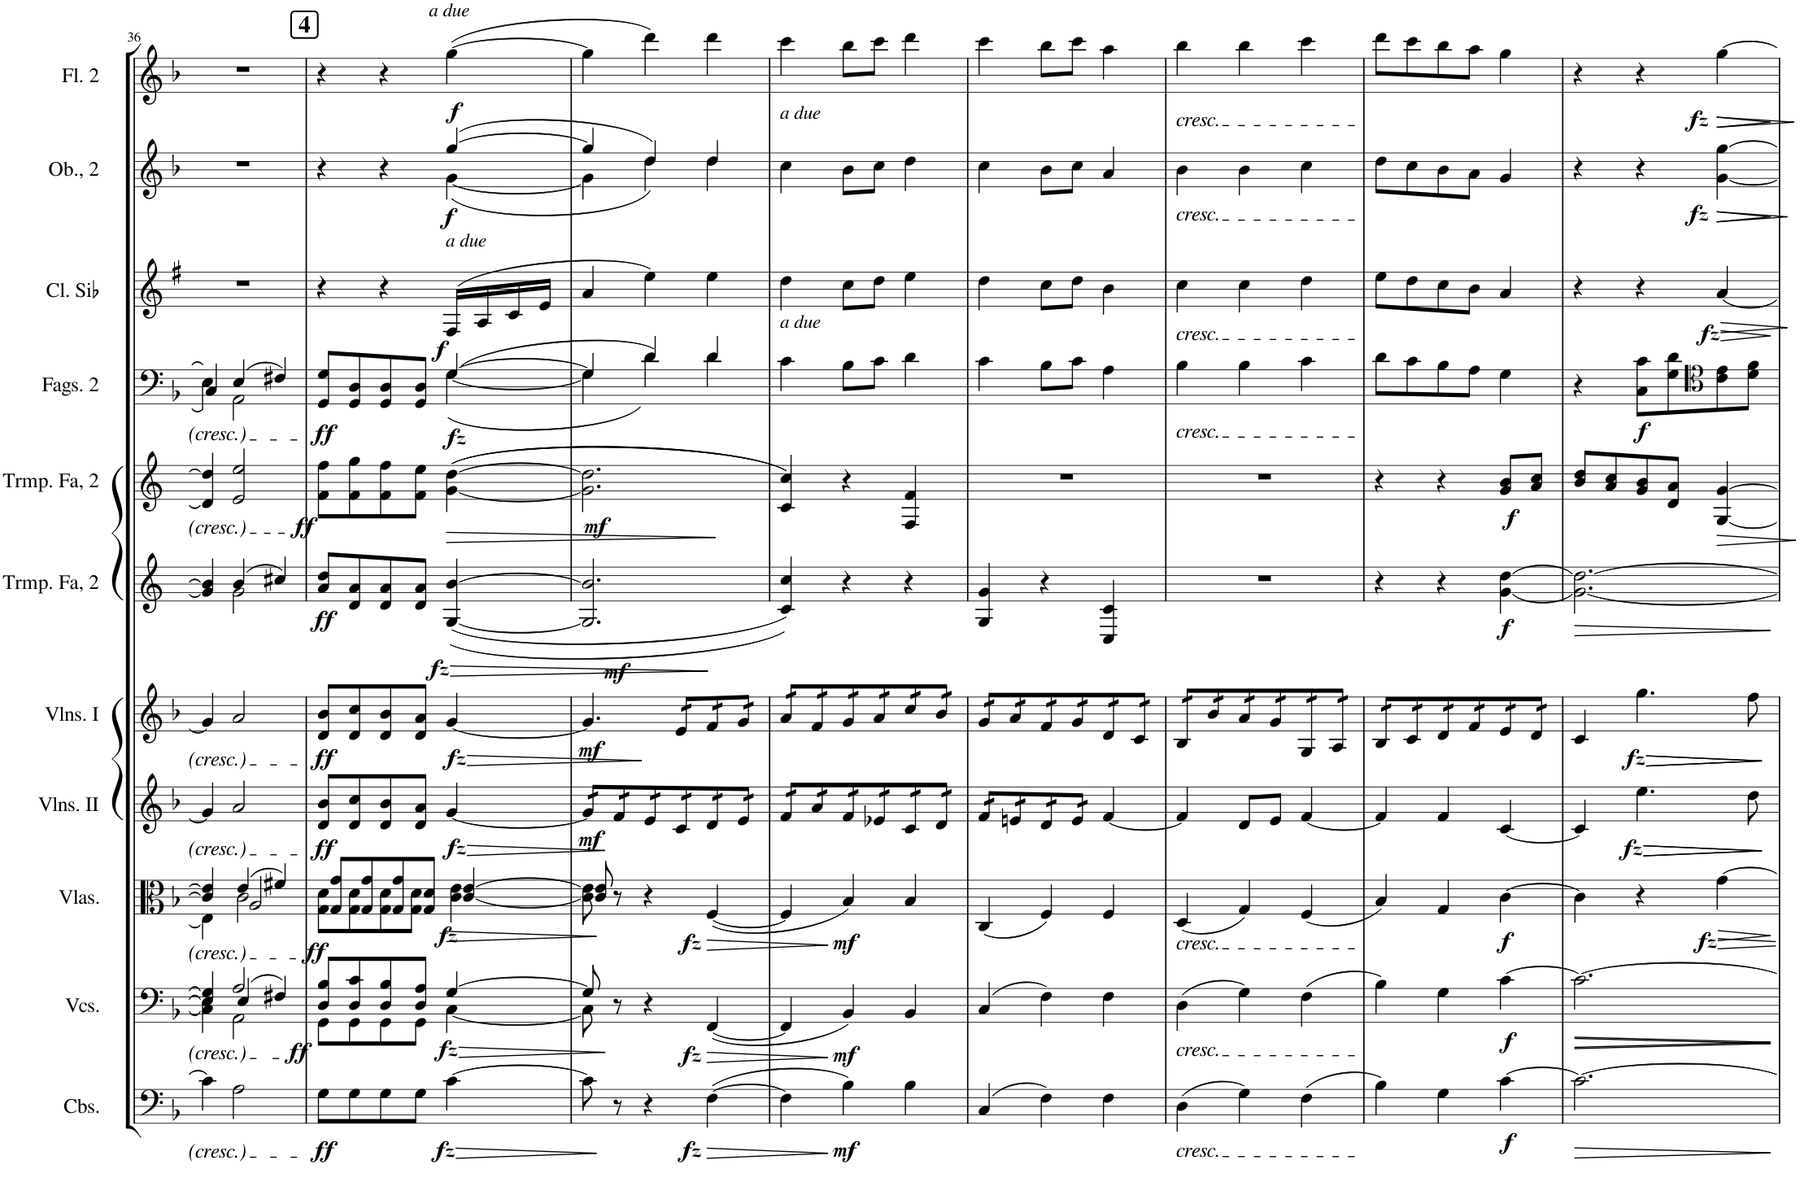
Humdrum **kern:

**kern	**dynam	**kern	**dynam	**kern	**dynam	**kern	**dynam	**kern	**dynam	**kern	**dynam	**kern	**dynam	**kern	**dynam	**kern	**dynam	**kern	**dynam	**kern	**dynam
*part11	*part11	*part10	*part10	*part9	*part9	*part8	*part8	*part7	*part7	*part6	*part6	*part5	*part5	*part4	*part4	*part3	*part3	*part2	*part2	*part1	*part1
*staff11	*staff11	*staff10	*staff10	*staff9	*staff9	*staff8	*staff8	*staff7	*staff7	*staff6	*staff6	*staff5	*staff5	*staff4	*staff4	*staff3	*staff3	*staff2	*staff2	*staff1	*staff1
*I"Contrabajos	*	*I"Violonchelos	*	*I"Violas	*	*I"Violines II	*	*I"Violines I	*	*I"Trompa en Fa, 2	*	*I"Trompa en Fa, 2	*	*I"Fagotes, 2	*	*I"Clarinete en Sib	*	*I"Oboes, 2	*	*I"Flautas 2	*
*I'Cbs.	*	*I'Vcs.	*	*I'Vlas.	*	*I'Vlns. II	*	*I'Vlns. I	*	*I'Trmp. Fa, 2	*	*I'Trmp. Fa, 2	*	*I'Fags. 2	*	*I'Cl. Sib	*	*I'Ob., 2	*	*I'Fl. 2	*
!!LO:PB:g=z
*clefF4	*	*clefF4	*	*clefC3	*	*clefG2	*	*clefG2	*	*clefG2	*	*clefG2	*	*clefF4	*	*clefG2	*	*clefG2	*	*clefG2	*
*Trd7c12	*	*	*	*	*	*	*	*	*	*Trd4c7	*	*Trd4c7	*	*	*	*Trd1c2	*	*	*	*	*
*k[b-]	*	*k[b-]	*	*k[b-]	*	*k[b-]	*	*k[b-]	*	*k[]	*	*k[]	*	*k[b-]	*	*k[f#]	*	*k[b-]	*	*k[b-]	*
*M3/4	*	*M3/4	*	*M3/4	*	*M3/4	*	*M3/4	*	*M3/4	*	*M3/4	*	*M3/4	*	*M3/4	*	*M3/4	*	*M3/4	*
=36	=36	=36	=36	=36	=36	=36	=36	=36	=36	=36	=36	=36	=36	=36	=36	=36	=36	=36	=36	=36	=36
*	*	*^	*	*^	*	*	*	*	*	*^	*	*	*	*^	*	*	*	*	*	*	*
*	*	*	*^	*	*	*^	*	*	*	*	*	*	*	*	*	*	*	*	*	*	*	*	*	*	*
4c\]	.	4E/] 4G/]	4C\] 4E\	4ryy	.	4c/] 4e/]	4E\]	4ryy	.	4g/]	.	4g/]	.	4g/] 4b/]	4ryy	.	4d/] 4dd/]	.	4C/]	4E\]	.	2.r	.	2.r	.	2.r	.
2A\	.	(4E/	2AA\	2A/	.	(4e/	2c\	2A/	.	2a/	.	2a/	.	(4b/	2g\	.	2e/ 2ee/	.	(4E/	2AA\	.	.	.	.	.	.	.
.	.	4F#X/)	.	.	.	4f#X/)	.	.	.	.	.	.	.	4cc#X/)	.	.	.	.	4F#X/)	.	.	.	.	.	.	.	.
*	*	*	*v	*v	*	*	*	*	*	*	*	*	*	*v	*v	*	*	*	*	*	*	*	*	*	*	*	*
*	*	*	*	*	*	*v	*v	*	*	*	*	*	*	*	*	*	*	*	*	*	*	*	*	*	*
!!LO:REH:place=s1:a:B:cj:fs=14:t=4
=37	=37	=37	=37	=37	=37	=37	=37	=37	=37	=37	=37	=37	=37	=37	=37	=37	=37	=37	=37	=37	=37	=37	=37	=37
*	*	*	*	*	*	*	*	*	*	*	*	*	*	*	*	*	*	*	*	*	*^	*	*	*
!	!LO:DY:b	!	!	!LO:DY:b	!	!	!LO:DY:b	!	!LO:DY:b	!	!LO:DY:b	!	!LO:DY:b	!	!LO:DY:b	!	!	!LO:DY:b	!	!	!	!	!	!	!
8G\L	ff	8D/ 8B-/L	8GG\L	ff	8G/ 8g/L	8G\ 8d\L	ff	8d/ 8b-/L	ff	8d/ 8b-/L	ff	8a/ 8dd/L	ff	8f\ 8ff\L	ff	8GG/ 8G/L	2ryy	ff	4r	.	4r	2ryy	.	4r	.
8G\	.	8D/ 8c/	8GG\	.	8G/ 8g/	8G\ 8d\	.	8d/ 8cc/	.	8d/ 8cc/	.	8d/ 8a/	.	8f\ 8gg\	.	8GG/ 8D/	.	.	.	.	.	.	.	.	.
8G\	.	8D/ 8B-/	8GG\	.	8G/ 8g/	8G\ 8d\	.	8d/ 8b-/	.	8d/ 8b-/	.	8d/ 8a/	.	8f\ 8ff\	.	8GG/ 8D/	.	.	4r	.	4r	.	.	4r	.
8G\J	.	8D/ 8A/J	8GG\J	.	8G/ 8d/J	8G\ 8d\J	.	8d/ 8a/J	.	8d/ 8a/J	.	8d/ 8a/J	.	8f\ 8ee\J	.	8GG/ 8D/J	.	.	.	.	.	.	.	.	.
!	!	!	!	!	!	!	!	!	!	!	!	!	!	!	!	!	!	!	!	!	!	!	!	!LO:TX:a:i:t=a due	!
!	!	!	!	!	!	!	!	!	!	!	!	!	!	!	!	!	!	!	!LO:TX:a:i:t=a due	!	!	!	!	!	!
!	!LO:HP:b	!	!	!LO:HP:b	!	!	!LO:HP:b	!	!LO:HP:b	!	!LO:HP:b	!	!LO:HP:b	!	!LO:HP:b	!	!	!	!	!	!	!	!	!	!
!	!LO:DY:n=1:b	!	!	!LO:DY:n=1:b	!	!	!LO:DY:n=1:b	!	!LO:DY:n=1:b	!	!LO:DY:n=1:b	!	!LO:DY:n=1:b	!	!	!	!	!LO:DY:b	!	!LO:DY:b	!	!	!LO:DY:b	!	!LO:DY:b
[4c\	> fz	[4G/	[4C\	> fz	4c/ [4e/	[4c\ 4e\	> fz	[4g/	> fz	[4g/	> fz	(([4G/ [4b/	> fz	(([4g\ [4dd\	>	([4G/	([4G\	fz	(16F#/LL	f	([4gg/	([4g\	f	([4gg\	f
.	.	.	.	.	.	.	.	.	.	.	.	.	.	.	.	.	.	.	16A/	.	.	.	.	.	.
.	.	.	.	.	.	.	.	.	.	.	.	.	.	.	.	.	.	.	16c/	.	.	.	.	.	.
.	.	.	.	.	.	.	.	.	.	.	.	.	.	.	.	.	.	.	16e/JJ	.	.	.	.	.	.
=38	=38	=38	=38	=38	=38	=38	=38	=38	=38	=38	=38	=38	=38	=38	=38	=38	=38	=38	=38	=38	=38	=38	=38	=38	=38
!	!	!	!	!	!	!	!	!	!LO:DY:b	!	!LO:DY:b	!	!LO:DY:b	!	!LO:DY:b	!	!	!	!	!	!	!	!	!	!
*	*	*	*	*	*	*	*	*tremolo	*	*	*	*	*	*	*	*	*	*	*	*	*	*	*	*	*
8c\]	.	8G/]	8C\]	.	8c/ 8e/]	8c\] 8e\	.	16g/]LL	mf	4.g/]	mf	2.G/] 2.b/]	mf	2.g\] 2.dd\]	mf	4G/]	4G\]	.	4a/	.	4gg/]	4g\]	.	4gg\]	.
.	.	.	.	.	.	.	.	16g/	.	.	.	.	.	.	.	.	.	.	.	.	.	.	.	.	.
8r	.	8r	2ryy	.	8r	2ryy	.	16f/	.	.	.	.	.	.	.	.	.	.	.	.	.	.	.	.	.
.	.	.	.	.	.	.	.	16f/	.	.	.	.	.	.	.	.	.	.	.	.	.	.	.	.	.
4r	.	4r	.	.	4r	.	.	16e/	.	.	.	.	.	.	.	4d/)	4d\)	.	4ee\)	.	4dd/))	4dd\	.	4ddd\)	.
.	.	.	.	.	.	.	.	16e/	.	.	.	.	.	.	.	.	.	.	.	.	.	.	.	.	.
*	*	*	*	*	*	*	*	*	*	*tremolo	*	*	*	*	*	*	*	*	*	*	*	*	*	*	*
.	.	.	.	.	.	.	.	16c/	.	16e/LL	.	.	.	.	.	.	.	.	.	.	.	.	.	.	.
.	.	.	.	.	.	.	.	16c/	.	16e/	.	.	.	.	.	.	.	.	.	.	.	.	.	.	.
!	!LO:HP:b	!	!	!LO:HP:b	!	!	!LO:HP:b	!	!	!	!	!	!	!	!	!	!	!	!	!	!	!	!	!	!
!	!LO:DY:n=1:b	!	!	!LO:DY:n=1:b	!	!	!LO:DY:n=1:b	!	!	!	!	!	!	!	!	!	!	!	!	!	!	!	!	!	!
([4F\	> fz	([4FF/	.	> fz	([4F/	.	> fz	16d/	.	16f/	.	.	.	.	.	4d/	4d\	.	4ee\	.	4dd/	4dd\	.	4ddd\	.
.	.	.	.	.	.	.	.	16d/	.	16f/	.	.	.	.	.	.	.	.	.	.	.	.	.	.	.
.	.	.	8ryy	.	.	8ryy	.	16e/	.	16g/	.	.	.	.	.	.	.	.	.	.	.	.	.	.	.
.	.	.	.	.	.	.	.	16e/JJ	.	16g/JJ	.	.	.	.	.	.	.	.	.	.	.	.	.	.	.
*	*	*v	*v	*	*	*	*	*	*	*	*	*	*	*	*	*v	*v	*	*	*	*v	*v	*	*	*
*	*	*	*	*v	*v	*	*	*	*	*	*	*	*	*	*	*	*	*	*	*	*	*
.	.	.	.	.	.	.	.	.	.	.	]	.	]	.	.	.	.	.	.	.	.
=39	=39	=39	=39	=39	=39	=39	=39	=39	=39	=39	=39	=39	=39	=39	=39	=39	=39	=39	=39	=39	=39
!	!	!	!	!	!	!	!	!	!	!	!	!	!	!	!	!	!	!LO:TX:a:i:t=a due	!	!	!
!	!	!	!	!	!	!	!	!	!	!	!	!	!	!LO:TX:a:i:t=a due	!	!	!	!	!	!	!
4F\]	.	4FF/]	.	4F/]	.	16f/LL	.	16a/LL	.	4c/ 4cc/))	.	4c/ 4cc/))	.	4c\	.	4dd\	.	4cc\	.	4ccc\	.
.	.	.	.	.	.	16f/	.	16a/	.	.	.	.	.	.	.	.	.	.	.	.	.
.	.	.	.	.	.	16a/	.	16f/	.	.	.	.	.	.	.	.	.	.	.	.	.
.	.	.	.	.	.	16a/	.	16f/	.	.	.	.	.	.	.	.	.	.	.	.	.
!	!LO:DY:n=1:b	!	!LO:DY:n=1:b	!	!LO:DY:n=1:b	!	!	!	!	!	!	!	!	!	!	!	!	!	!	!	!
4B-\)	] mf	4BB-/)	] mf	4B-/)	] mf	16f/	.	16g/	.	4r	.	4r	.	8B-\L	.	8cc\L	.	8b-\L	.	8bb-\L	.
.	.	.	.	.	.	16f/	.	16g/	.	.	.	.	.	.	.	.	.	.	.	.	.
.	.	.	.	.	.	16e-X/	.	16a/	.	.	.	.	.	8c\J	.	8dd\J	.	8cc\J	.	8ccc\J	.
.	.	.	.	.	.	16e-X/	.	16a/	.	.	.	.	.	.	.	.	.	.	.	.	.
4B-\	.	4BB-/	.	4B-/	.	16c/	.	16cc/	.	4r	.	4F/ 4f/	.	4d\	.	4ee\	.	4dd\	.	4ddd\	.
.	.	.	.	.	.	16c/	.	16cc/	.	.	.	.	.	.	.	.	.	.	.	.	.
.	.	.	.	.	.	16d/	.	16b-/	.	.	.	.	.	.	.	.	.	.	.	.	.
.	.	.	.	.	.	16d/JJ	.	16b-/JJ	.	.	.	.	.	.	.	.	.	.	.	.	.
=40	=40	=40	=40	=40	=40	=40	=40	=40	=40	=40	=40	=40	=40	=40	=40	=40	=40	=40	=40	=40	=40
(4C/	.	(4C/	.	(4C/	.	16f/LL	.	16g/LL	.	4G/ 4g/	.	2.r	.	4c\	.	4dd\	.	4cc\	.	4ccc\	.
.	.	.	.	.	.	16f/	.	16g/	.	.	.	.	.	.	.	.	.	.	.	.	.
.	.	.	.	.	.	16en/	.	16a/	.	.	.	.	.	.	.	.	.	.	.	.	.
.	.	.	.	.	.	16en/	.	16a/	.	.	.	.	.	.	.	.	.	.	.	.	.
4F\)	.	4F\)	.	4F/)	.	16d/	.	16f/	.	4r	.	.	.	8B-\L	.	8cc\L	.	8b-\L	.	8bb-\L	.
.	.	.	.	.	.	16d/	.	16f/	.	.	.	.	.	.	.	.	.	.	.	.	.
.	.	.	.	.	.	16e/	.	16g/	.	.	.	.	.	8c\J	.	8dd\J	.	8cc\J	.	8ccc\J	.
.	.	.	.	.	.	16e/JJ	.	16g/	.	.	.	.	.	.	.	.	.	.	.	.	.
*	*	*	*	*	*	*Xtremolo	*	*	*	*	*	*	*	*	*	*	*	*	*	*	*
4F\	.	4F\	.	4F/	.	[4f/	.	16d/	.	4C/ 4c/	.	.	.	4A\	.	4b\	.	4a/	.	4aa\	.
.	.	.	.	.	.	.	.	16d/	.	.	.	.	.	.	.	.	.	.	.	.	.
.	.	.	.	.	.	.	.	16c/	.	.	.	.	.	.	.	.	.	.	.	.	.
.	.	.	.	.	.	.	.	16c/JJ	.	.	.	.	.	.	.	.	.	.	.	.	.
=41	=41	=41	=41	=41	=41	=41	=41	=41	=41	=41	=41	=41	=41	=41	=41	=41	=41	=41	=41	=41	=41
!	!	!	!	!	!	!	!	!	!	!	!	!	!	!	!	!	!	!	!	!LO:TX:b:i:t=cresc.	!
!	!	!	!	!	!	!	!	!	!	!	!	!	!	!	!	!	!	!LO:TX:b:i:t=cresc.	!	!	!
!	!	!	!	!	!	!	!	!	!	!	!	!	!	!	!	!LO:TX:b:i:t=cresc.	!	!	!	!	!
!	!	!	!	!	!	!	!	!	!	!	!	!	!	!LO:TX:b:i:t=cresc.	!	!	!	!	!	!	!
!	!	!	!	!LO:TX:b:i:t=cresc.	!	!	!	!	!	!	!	!	!	!	!	!	!	!	!	!	!
!	!	!LO:TX:b:i:t=cresc.	!	!	!	!	!	!	!	!	!	!	!	!	!	!	!	!	!	!	!
!LO:TX:b:i:t=cresc.	!	!	!	!	!	!	!	!	!	!	!	!	!	!	!	!	!	!	!	!	!
(4D\	.	(4D\	.	(4D/	.	4f/]	.	16B-/LL	.	2.r	.	2.r	.	4B-\	.	4cc\	.	4b-\	.	4bb-\	.
.	.	.	.	.	.	.	.	16B-/	.	.	.	.	.	.	.	.	.	.	.	.	.
.	.	.	.	.	.	.	.	16b-/	.	.	.	.	.	.	.	.	.	.	.	.	.
.	.	.	.	.	.	.	.	16b-/	.	.	.	.	.	.	.	.	.	.	.	.	.
4G\)	.	4G\)	.	4G/)	.	8d/L	.	16a/	.	.	.	.	.	4B-\	.	4cc\	.	4b-\	.	4bb-\	.
.	.	.	.	.	.	.	.	16a/	.	.	.	.	.	.	.	.	.	.	.	.	.
.	.	.	.	.	.	8e/J	.	16g/	.	.	.	.	.	.	.	.	.	.	.	.	.
.	.	.	.	.	.	.	.	16g/	.	.	.	.	.	.	.	.	.	.	.	.	.
(4F\	.	(4F\	.	(4F/	.	[4f/	.	16G/	.	.	.	.	.	4c\	.	4dd\	.	4cc\	.	4ccc\	.
.	.	.	.	.	.	.	.	16G/	.	.	.	.	.	.	.	.	.	.	.	.	.
.	.	.	.	.	.	.	.	16A/	.	.	.	.	.	.	.	.	.	.	.	.	.
.	.	.	.	.	.	.	.	16A/JJ	.	.	.	.	.	.	.	.	.	.	.	.	.
=42	=42	=42	=42	=42	=42	=42	=42	=42	=42	=42	=42	=42	=42	=42	=42	=42	=42	=42	=42	=42	=42
4B-\)	.	4B-\)	.	4B-/)	.	4f/]	.	16B-/LL	.	4r	.	4r	.	8d\L	.	8ee\L	.	8dd\L	.	8ddd\L	.
.	.	.	.	.	.	.	.	16B-/	.	.	.	.	.	.	.	.	.	.	.	.	.
.	.	.	.	.	.	.	.	16c/	.	.	.	.	.	8c\	.	8dd\	.	8cc\	.	8ccc\	.
.	.	.	.	.	.	.	.	16c/	.	.	.	.	.	.	.	.	.	.	.	.	.
4G\	.	4G\	.	4G/	.	4f/	.	16d/	.	4r	.	4r	.	8B-\	.	8cc\	.	8b-\	.	8bb-\	.
.	.	.	.	.	.	.	.	16d/	.	.	.	.	.	.	.	.	.	.	.	.	.
.	.	.	.	.	.	.	.	16f/	.	.	.	.	.	8A\J	.	8b\J	.	8a\J	.	8aa\J	.
.	.	.	.	.	.	.	.	16f/	.	.	.	.	.	.	.	.	.	.	.	.	.
!	!LO:DY:b	!	!LO:DY:b	!	!LO:DY:b	!	!	!	!	!	!LO:DY:b	!	!LO:DY:b	!	!	!	!	!	!	!	!
[4c\	f	[4c\	f	[4c\	f	[4c/	.	16e/	.	[4g\ [4dd\	f	8g/ 8b/L	f	4G\	.	4a/	.	4g/	.	4gg\	.
.	.	.	.	.	.	.	.	16e/	.	.	.	.	.	.	.	.	.	.	.	.	.
.	.	.	.	.	.	.	.	16d/	.	.	.	8a/ 8cc/J	.	.	.	.	.	.	.	.	.
.	.	.	.	.	.	.	.	16d/JJ	.	.	.	.	.	.	.	.	.	.	.	.	.
*	*	*	*	*	*	*	*	*Xtremolo	*	*	*	*	*	*	*	*	*	*	*	*	*
=43	=43	=43	=43	=43	=43	=43	=43	=43	=43	=43	=43	=43	=43	=43	=43	=43	=43	=43	=43	=43	=43
!	!	!	!	!	!	!	!	!	!	!	!LO:HP:b	!	!	!	!	!	!	!	!	!	!
2.c\_	.	2.c\_	.	4c\]	.	4c/]	.	4c/	.	2.g\_ 2.dd\_	>	8b/ 8dd/L	.	4r	.	4r	.	4r	.	4r	.
.	.	.	.	.	.	.	.	.	.	.	.	8a/ 8cc/	.	.	.	.	.	.	.	.	.
!	!	!	!	!	!	!	!LO:DY:b	!	!LO:DY:b	!	!	!	!	!	!LO:DY:b	!	!	!	!	!	!
.	.	.	.	4r	.	4.ee\	fz	4.gg\	fz	.	.	8g/ 8b/	.	8C\ 8c\L	f	4r	.	4r	.	4r	.
.	.	.	.	.	.	.	.	.	.	.	.	8d/ 8a/J	.	8G\ 8d\	.	.	.	.	.	.	.
*	*	*	*	*	*	*	*	*	*	*	*	*	*	*clefC4	*	*	*	*	*	*	*
!	!	!	!	!	!LO:DY:b	!	!	!	!	!	!	!	!LO:HP:b	!	!	!	!LO:HP:b	!	!LO:HP:b	!	!LO:HP:b
!	!	!	!	!	!	!	!	!	!	!	!	!	!	!	!	!	!LO:DY:n=1:b	!	!LO:DY:n=1:b	!	!LO:DY:n=1:b
.	.	.	.	[4g\	fz	.	.	.	.	.	.	[4G/ [4g/	>	8c\ 8e\	.	[4a/	> fz	[4g\ [4gg\	> fz	[4gg\	> fz
!	!	!	!	!	!	!	!LO:HP:b	!	!LO:HP:b	!	!	!	!	!	!	!	!	!	!	!	!
.	.	.	.	.	.	8dd\	>	8ff\	>	.	.	.	.	8d\ 8f\J	.	.	.	.	.	.	.
.	]	.	]	.	]	.	] ]	.	] ]	.	]	.	]	.	.	.	]	.	]	.	]
=	=	=	=	=	=	=	=	=	=	=	=	=	=	=	=	=	=	=	=	=	=
*-	*-	*-	*-	*-	*-	*-	*-	*-	*-	*-	*-	*-	*-	*-	*-	*-	*-	*-	*-	*-	*-
